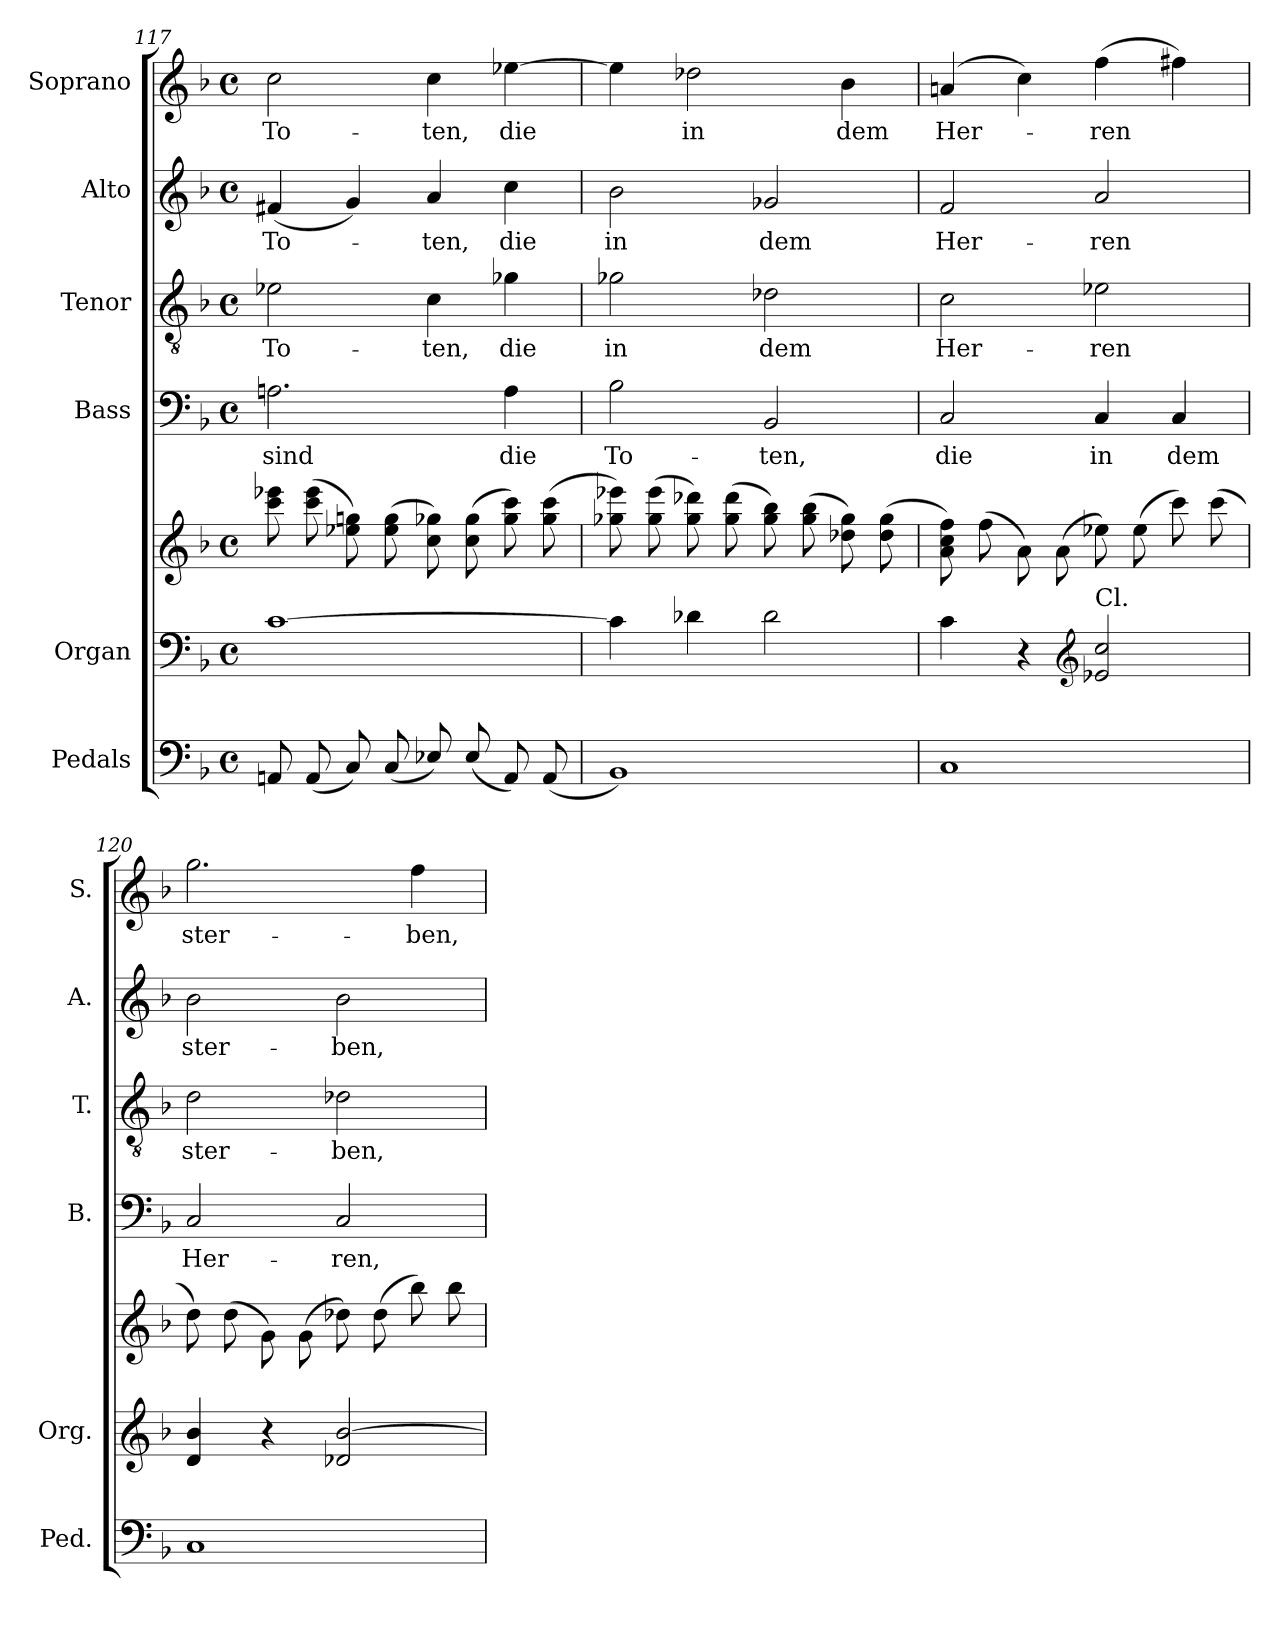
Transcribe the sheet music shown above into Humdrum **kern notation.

**kern	**kern	**kern	**kern	**text	**kern	**text	**kern	**text	**kern	**text
*part6	*part5	*part5	*part4	*part4	*part3	*part3	*part2	*part2	*part1	*part1
*staff7	*staff6	*staff5	*staff4	*staff4	*staff3	*staff3	*staff2	*staff2	*staff1	*staff1
*I"Pedals	*I"Organ	*	*I"Bass	*	*I"Tenor	*	*I"Alto	*	*I"Soprano	*
*I'Ped.	*I'Org.	*	*I'B.	*	*I'T.	*	*I'A.	*	*I'S.	*
*clefF4	*clefF4	*clefG2	*clefF4	*	*clefGv2	*	*clefG2	*	*clefG2	*
*	*	*	*	*	*ITrd7c12	*	*	*	*	*
*k[b-]	*k[b-]	*k[b-]	*k[b-]	*	*k[b-]	*	*k[b-]	*	*k[b-]	*
*F:	*F:	*F:	*F:	*	*F:	*	*F:	*	*F:	*
*M4/4	*M4/4	*M4/4	*M4/4	*	*M4/4	*	*M4/4	*	*M4/4	*
*met(c)	*met(c)	*met(c)	*met(c)	*	*met(c)	*	*met(c)	*	*met(c)	*
=117	=117	=117	=117	=117	=117	=117	=117	=117	=117	=117
!	!	!	!	!LO:LY:b:color=#000000	!	!	!	!	!	!
!	!	!	!	!	!	!LO:LY:b:color=#000000	!	!	!	!
!	!	!	!	!	!	!	!	!LO:LY:b:color=#000000	!	!
!	!	!	!	!	!	!	!	!	!	!LO:LY:b:color=#000000
8AAni/	[1ci	8ccci\ 8eee-Xi	2.Ani\	sind	2E-Xi\	To-	(4f#Xi/	To-	2cci\	To-
(8AAi/	.	(8ccci\ 8eee-i	.	.	.	.	.	.	.	.
8Ci/)	.	8ee-Xi\ 8ggni)	.	.	.	.	4gi/)	.	.	.
(8Ci/	.	(8ee-i\ 8ggi	.	.	.	.	.	.	.	.
!	!	!	!	!	!	!LO:LY:b:color=#000000	!	!	!	!
!	!	!	!	!	!	!	!	!LO:LY:b:color=#000000	!	!
!	!	!	!	!	!	!	!	!	!	!LO:LY:b:color=#000000
8E-Xi/)	.	8cci\ 8gg-Xi)	.	.	4Ci\	-ten,	4ai/	-ten,	4cci\	-ten,
(8E-i/	.	(8cci\ 8gg-i	.	.	.	.	.	.	.	.
!	!	!	!	!LO:LY:b:color=#000000	!	!	!	!	!	!
!	!	!	!	!	!	!LO:LY:b:color=#000000	!	!	!	!
!	!	!	!	!	!	!	!	!LO:LY:b:color=#000000	!	!
!	!	!	!	!	!	!	!	!	!	!LO:LY:b:color=#000000
8AAi/)	.	8gg-i\ 8ccci)	4Ai\	die	4G-Xi\	die	4cci\	die	[4ee-Xi\	die
(8AAi/	.	(8gg-i\ 8ccci	.	.	.	.	.	.	.	.
=118	=118	=118	=118	=118	=118	=118	=118	=118	=118	=118
!	!	!	!	!LO:LY:b:color=#000000	!	!	!	!	!	!
!	!	!	!	!	!	!LO:LY:b:color=#000000	!	!	!	!
!	!	!	!	!	!	!	!	!LO:LY:b:color=#000000	!	!
1BB-i)	4ci\]	8gg-Xi\ 8eee-Xi)	2B-i\	To-	2G-Xi\	in	2b-i\	in	4ee-i\]	.
.	.	(8gg-i\ 8eee-i	.	.	.	.	.	.	.	.
!	!	!	!	!	!	!	!	!	!	!LO:LY:b:color=#000000
.	4d-Xi\	8gg-i\ 8ddd-Xi)	.	.	.	.	.	.	2dd-Xi\	in
.	.	(8gg-i\ 8ddd-i	.	.	.	.	.	.	.	.
!	!	!	!	!LO:LY:b:color=#000000	!	!	!	!	!	!
!	!	!	!	!	!	!LO:LY:b:color=#000000	!	!	!	!
!	!	!	!	!	!	!	!	!LO:LY:b:color=#000000	!	!
.	2d-i\	8gg-i\ 8bb-i)	2BB-i/	-ten,	2D-Xi\	dem	2g-Xi/	dem	.	.
.	.	(8gg-i\ 8bb-i	.	.	.	.	.	.	.	.
!	!	!	!	!	!	!	!	!	!	!LO:LY:b:color=#000000
.	.	8dd-Xi\ 8gg-i)	.	.	.	.	.	.	4b-i\	dem
.	.	(8dd-i\ 8gg-i	.	.	.	.	.	.	.	.
=119	=119	=119	=119	=119	=119	=119	=119	=119	=119	=119
!	!	!	!	!LO:LY:b:color=#000000	!	!	!	!	!	!
!	!	!	!	!	!	!LO:LY:b:color=#000000	!	!	!	!
!	!	!	!	!	!	!	!	!LO:LY:b:color=#000000	!	!
!	!	!	!	!	!	!	!	!	!	!LO:LY:b:color=#000000
1Ci	4ci\	8ai\ 8cci 8ffi)	2Ci/	die	2Ci\	Her-	2fi/	Her-	(4ani/	Her-
.	.	(8ffi\	.	.	.	.	.	.	.	.
.	4r	8ai\)	.	.	.	.	.	.	4cci\)	.
.	.	(8ai\	.	.	.	.	.	.	.	.
*	*clefG2	*	*	*	*	*	*	*	*	*
!	!	!	!	!LO:LY:b:color=#000000	!	!	!	!	!	!
!	!	!	!	!	!	!LO:LY:b:color=#000000	!	!	!	!
!	!	!	!	!	!	!	!	!LO:LY:b:color=#000000	!	!
!	!LO:TX:a:t=Cl.	!	!	!	!	!	!	!	!	!
!	!	!	!	!	!	!	!	!	!	!LO:LY:b:color=#000000
.	2e-Xi/ 2cci	8ee-Xi\)	4Ci/	in	2E-Xi\	-ren	2ai/	-ren	(4ffi\	-ren
.	.	(8ee-i\	.	.	.	.	.	.	.	.
!	!	!	!	!LO:LY:b:color=#000000	!	!	!	!	!	!
.	.	8ccci\)	4Ci/	dem	.	.	.	.	4ff#Xi\)	.
.	.	(8ccci\	.	.	.	.	.	.	.	.
!!LO:PB:g=z
=120	=120	=120	=120	=120	=120	=120	=120	=120	=120	=120
!	!	!	!	!LO:LY:b:color=#000000	!	!	!	!	!	!
!	!	!	!	!	!	!LO:LY:b:color=#000000	!	!	!	!
!	!	!	!	!	!	!	!	!LO:LY:b:color=#000000	!	!
!	!	!	!	!	!	!	!	!	!	!LO:LY:b:color=#000000
1Ci	4di/ 4b-i	8ddi\)	2Ci/	Her-	2Di\	ster-	2b-i\	ster-	2.ggi\	ster-
.	.	(8ddi\	.	.	.	.	.	.	.	.
.	4r	8gi\)	.	.	.	.	.	.	.	.
.	.	(8gi\	.	.	.	.	.	.	.	.
!	!	!	!	!LO:LY:b:color=#000000	!	!	!	!	!	!
!	!	!	!	!	!	!LO:LY:b:color=#000000	!	!	!	!
!	!	!	!	!	!	!	!	!LO:LY:b:color=#000000	!	!
.	2d-Xi/ [2b-i	8dd-Xi\)	2Ci/	-ren,	2D-Xi\	-ben,	2b-i\	-ben,	.	.
.	.	(8dd-i\	.	.	.	.	.	.	.	.
!	!	!	!	!	!	!	!	!	!	!LO:LY:b:color=#000000
.	.	8bb-i\)	.	.	.	.	.	.	4ffi\	-ben,
.	.	8bb-i\	.	.	.	.	.	.	.	.
=	=	=	=	=	=	=	=	=	=	=
*-	*-	*-	*-	*-	*-	*-	*-	*-	*-	*-
